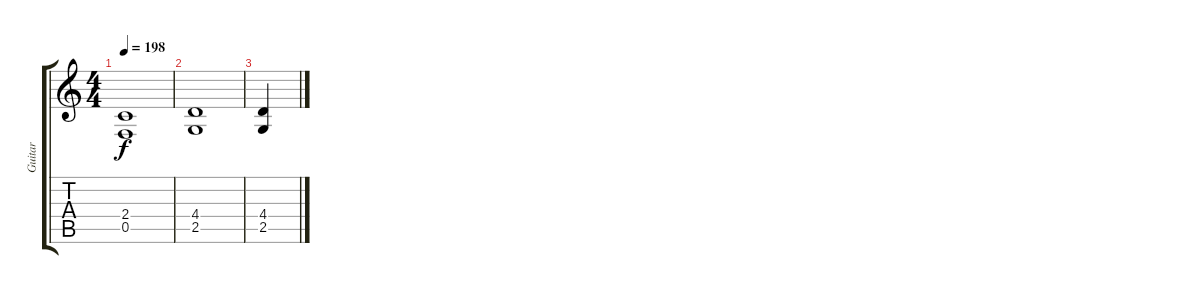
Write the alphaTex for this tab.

\track ("Guitar" "Guitar") {instrument distortionguitar}
\staff {score tabs}
\tuning (C4 G3 Eb3 Bb2 F2 C2) {hide}
\ts (4 4)
\tempo 198
\clef g2
\ks c
(2.4 0.5).1{dy f} |
(4.4 2.5).1 |
(4.4 2.5).4
